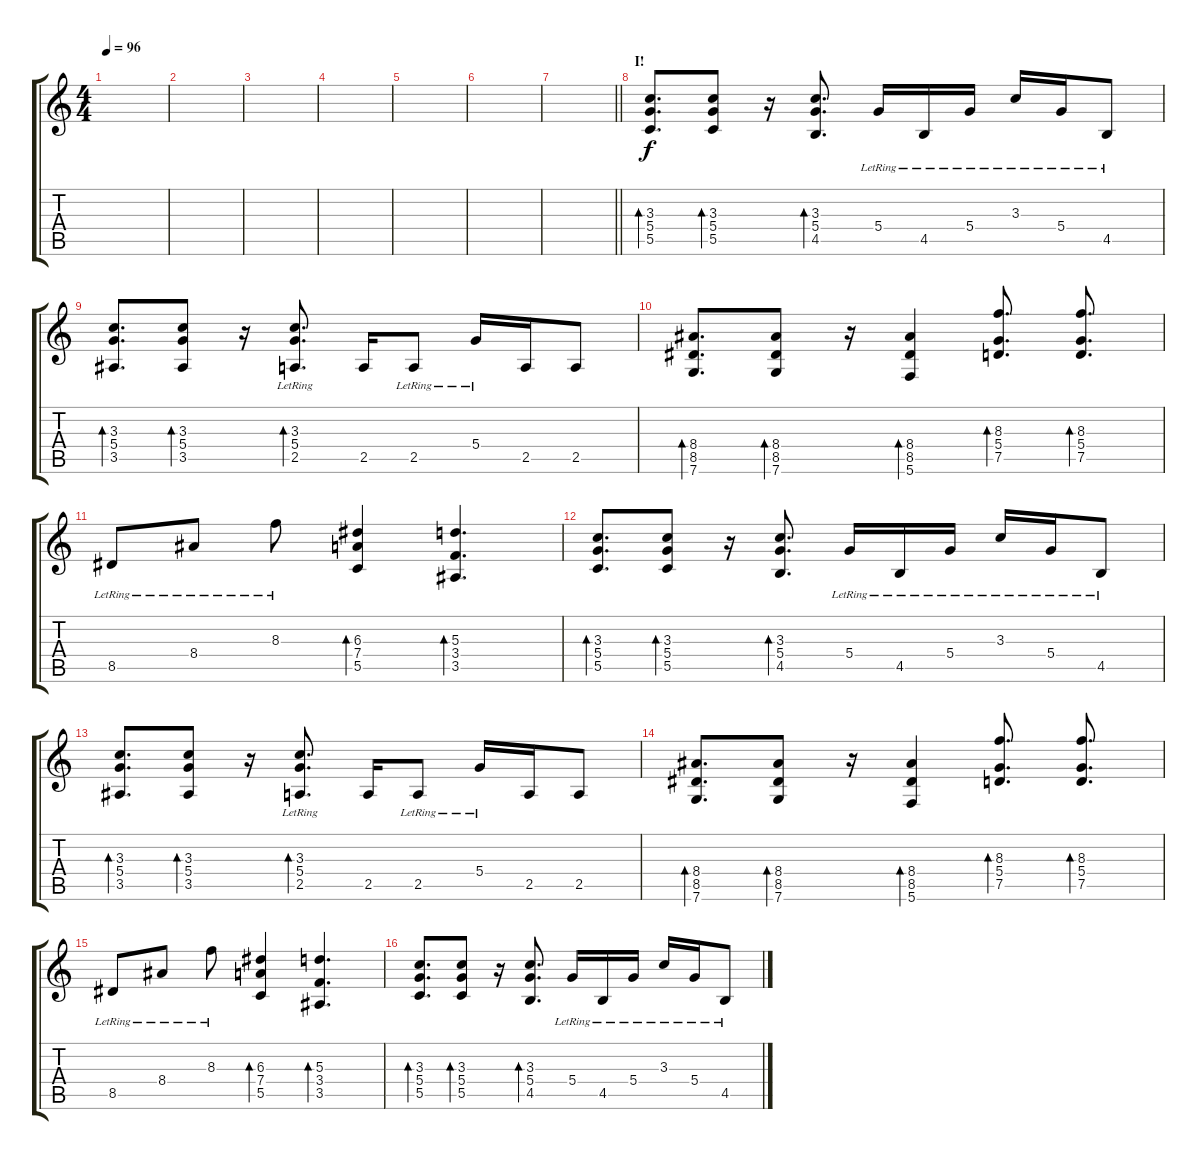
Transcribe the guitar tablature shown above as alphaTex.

\track "" {instrument distortionguitar}
\staff {score tabs}
\tuning (G4 E4 A3 D3 G2 C2) {hide}
\ts (4 4)
\tempo 96
\clef g2
\ks c
|
|
|
|
|
|
\barLineRight lightlight
|
\section ("" "I!")
(3.3 5.4 5.5).8{d bd 60} (3.3 5.4 5.5).8{bd 60} r.16 (3.3 5.4 4.5).8{d bd 60} 5.4{lr}.16 4.5{lr}.16 5.4{lr}.16 3.3{lr}.16 5.4{lr}.16 4.5{lr}.8 |
(3.3 5.4 3.5).8{d bd 60} (3.3 5.4 3.5).8{bd 60} r.16 (3.3{lr} 5.4{lr} 2.5{lr}).8{d bd 60} 2.5.16 2.5{lr}.8 5.4{lr}.16 2.5.16 2.5.8 |
(8.4 8.5 7.6).8{d bd 60} (8.4 8.5 7.6).8{bd 60} r.16 (8.4 8.5 5.6).4{bd 60} (8.3 5.4 7.5).8{d bd 60} (8.3 5.4 7.5).8{d bd 60} |
8.5{lr}.8 8.4{lr}.8 8.3{lr}.8 (6.3 7.4 5.5).4{bd 60} (5.3 3.4 3.5).4{d bd 60} |
(3.3 5.4 5.5).8{d bd 60} (3.3 5.4 5.5).8{bd 60} r.16 (3.3 5.4 4.5).8{d bd 60} 5.4{lr}.16 4.5{lr}.16 5.4{lr}.16 3.3{lr}.16 5.4{lr}.16 4.5{lr}.8 |
(3.3 5.4 3.5).8{d bd 60} (3.3 5.4 3.5).8{bd 60} r.16 (3.3{lr} 5.4{lr} 2.5{lr}).8{d bd 60} 2.5.16 2.5{lr}.8 5.4{lr}.16 2.5.16 2.5.8 |
(8.4 8.5 7.6).8{d bd 60} (8.4 8.5 7.6).8{bd 60} r.16 (8.4 8.5 5.6).4{bd 60} (8.3 5.4 7.5).8{d bd 60} (8.3 5.4 7.5).8{d bd 60} |
8.5{lr}.8 8.4{lr}.8 8.3{lr}.8 (6.3 7.4 5.5).4{bd 60} (5.3 3.4 3.5).4{d bd 60} |
(3.3 5.4 5.5).8{d bd 60} (3.3 5.4 5.5).8{bd 60} r.16 (3.3 5.4 4.5).8{d bd 60} 5.4{lr}.16 4.5{lr}.16 5.4{lr}.16 3.3{lr}.16 5.4{lr}.16 4.5{lr}.8
